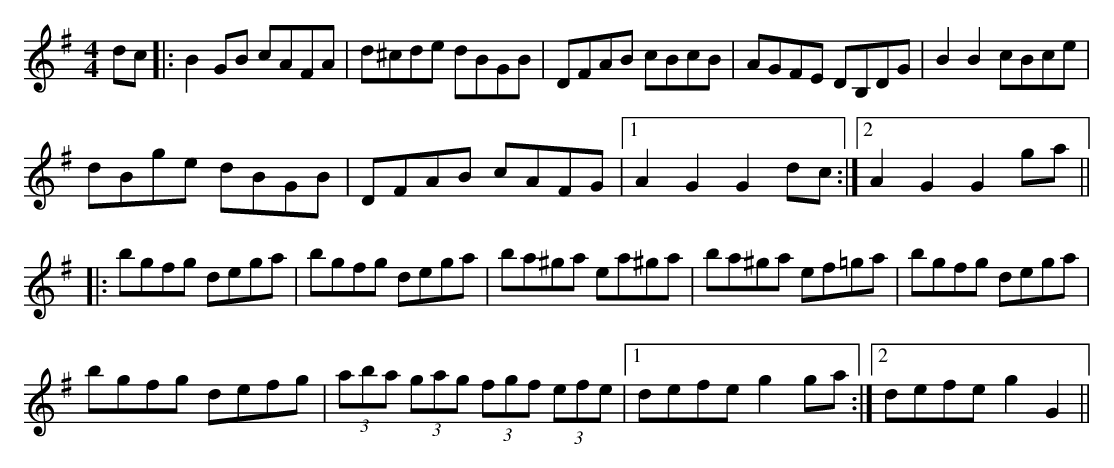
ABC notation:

X:1
M:4/4
K:G
dc|:B2GB cAFA|d^cde dBGB|DFAB cBcB|AGFE DB,DG|B2B2 cBce|
dBge dBGB|DFAB cAFG|1 A2G2 G2dc:|2 A2G2 G2ga||
|:bgfg dega|bgfg dega|ba^ga ea^ga|ba^ga ef=ga|bgfg dega|
bgfg defg|(3aba (3gag (3fgf (3efe|1 defe g2ga:|2 defe g2G2||
